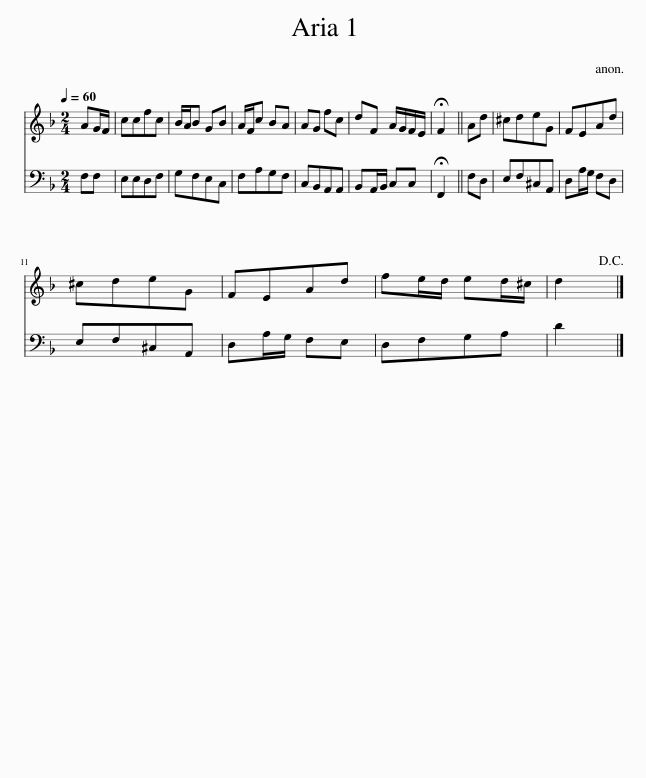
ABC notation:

X:1
%%score 1 2
L:1/8
Q:1/4=60
M:2/4
I:linebreak $
K:F
V:1 treble
V:2 bass
V:1
 AG/F/ | ccfc | B/A/B GB | A/F/c BA | AG fc | %5
 dF A/G/F/E/ | !fermata!F2 || Ad | ^cdeG | FEAd |$ %10
 ^cdeG | FEAd | fe/d/ ed/^c/ | d2!D.C.! |] %14
V:2
 F,F, | E,E,D,F, | G,F,E,C, | F,A,G,F, | C,B,,A,,A,, | %5
 B,,A,,/B,,/ C,C, | !fermata!F,,2 || F,D, | E,F,^C,A,, | D,A,/G,/ F,D, |$ %10
 E,F,^C,A,, | D,A,/G,/ F,E, | D,F,G,A, | D2 |] %14
